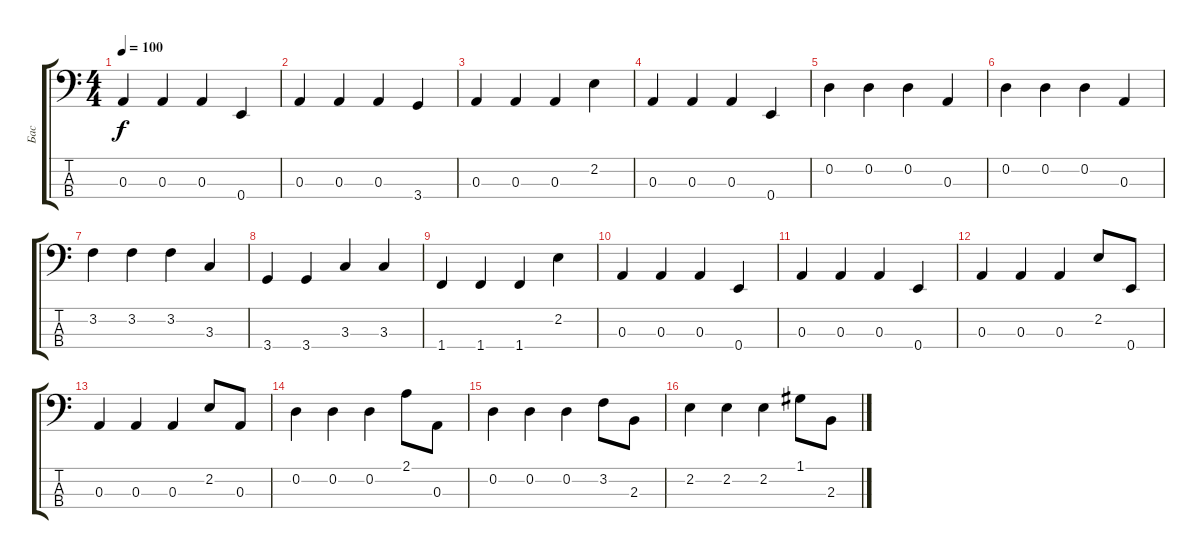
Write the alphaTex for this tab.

\track ("Бас" "Бас") {instrument fretlessbass}
\staff {score tabs}
\tuning (G2 D2 A1 E1) {hide}
\ts (4 4)
\tempo 100
\clef f4
\ks c
0.3.4{dy f} 0.3.4 0.3.4 0.4.4 |
0.3.4 0.3.4 0.3.4 3.4.4 |
0.3.4 0.3.4 0.3.4 2.2.4 |
0.3.4 0.3.4 0.3.4 0.4.4 |
0.2.4 0.2.4 0.2.4 0.3.4 |
0.2.4 0.2.4 0.2.4 0.3.4 |
3.2.4 3.2.4 3.2.4 3.3.4 |
3.4.4 3.4.4 3.3.4 3.3.4 |
1.4.4 1.4.4 1.4.4 2.2.4 |
0.3.4 0.3.4 0.3.4 0.4.4 |
0.3.4 0.3.4 0.3.4 0.4.4 |
0.3.4 0.3.4 0.3.4 2.2.8 0.4.8 |
0.3.4 0.3.4 0.3.4 2.2.8 0.3.8 |
0.2.4 0.2.4 0.2.4 2.1.8 0.3.8 |
0.2.4 0.2.4 0.2.4 3.2.8 2.3.8 |
2.2.4 2.2.4 2.2.4 1.1.8 2.3.8
